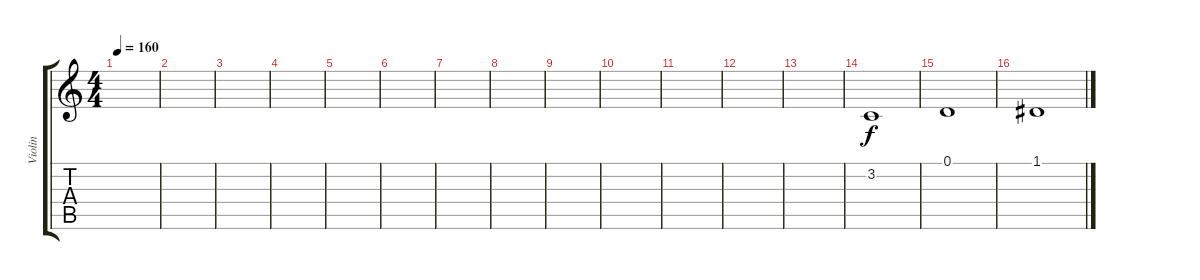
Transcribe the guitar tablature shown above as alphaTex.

\track ("Violin" "Violin") {instrument violin}
\staff {score tabs}
\tuning (D4 A3 F3 C3 G2 C2) {hide}
\ts (4 4)
\tempo 160
\clef g2
\ks c
|
|
|
|
|
|
|
|
|
|
|
|
|
3.2.1 |
0.1.1 |
1.1.1
